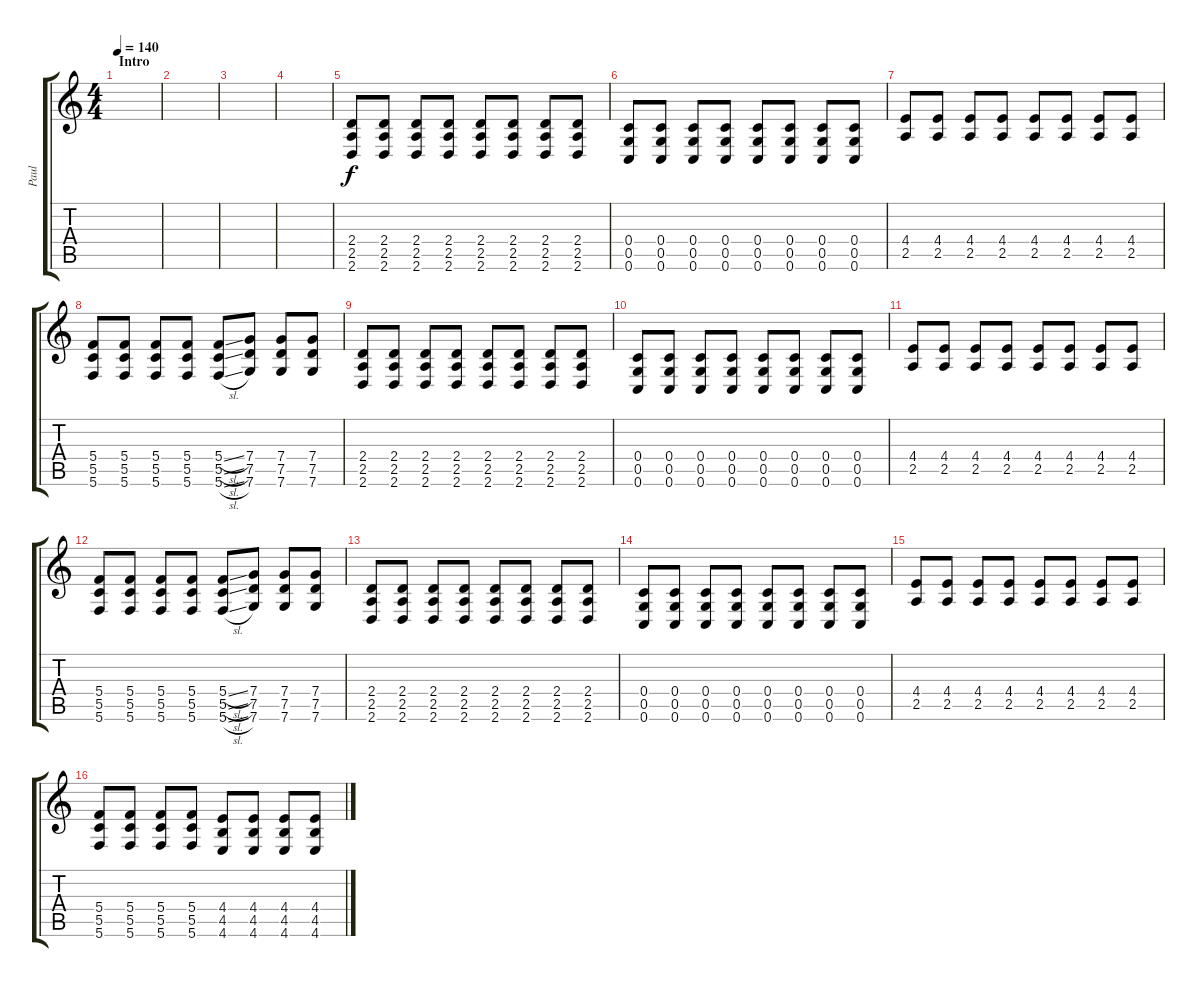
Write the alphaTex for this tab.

\track ("Paul" "Paul") {instrument distortionguitar}
\staff {score tabs}
\tuning (D4 A3 F3 C3 G2 C2) {hide}
\ts (4 4)
\section ("" "Intro")
\tempo 140
\clef g2
\ks c
|
|
|
|
(2.4 2.5 2.6).8 (2.4 2.5 2.6).8 (2.4 2.5 2.6).8 (2.4 2.5 2.6).8 (2.4 2.5 2.6).8 (2.4 2.5 2.6).8 (2.4 2.5 2.6).8 (2.4 2.5 2.6).8 |
(0.4 0.5 0.6).8 (0.4 0.5 0.6).8 (0.4 0.5 0.6).8 (0.4 0.5 0.6).8 (0.4 0.5 0.6).8 (0.4 0.5 0.6).8 (0.4 0.5 0.6).8 (0.4 0.5 0.6).8 |
(4.4 2.5).8 (4.4 2.5).8 (4.4 2.5).8 (4.4 2.5).8 (4.4 2.5).8 (4.4 2.5).8 (4.4 2.5).8 (4.4 2.5).8 |
(5.4 5.5 5.6).8 (5.4 5.5 5.6).8 (5.4 5.5 5.6).8 (5.4 5.5 5.6).8 (5.4{sl} 5.5{sl} 5.6{sl}).8 (7.4 7.5 7.6).8 (7.4 7.5 7.6).8 (7.4 7.5 7.6).8 |
(2.4 2.5 2.6).8 (2.4 2.5 2.6).8 (2.4 2.5 2.6).8 (2.4 2.5 2.6).8 (2.4 2.5 2.6).8 (2.4 2.5 2.6).8 (2.4 2.5 2.6).8 (2.4 2.5 2.6).8 |
(0.4 0.5 0.6).8 (0.4 0.5 0.6).8 (0.4 0.5 0.6).8 (0.4 0.5 0.6).8 (0.4 0.5 0.6).8 (0.4 0.5 0.6).8 (0.4 0.5 0.6).8 (0.4 0.5 0.6).8 |
(4.4 2.5).8 (4.4 2.5).8 (4.4 2.5).8 (4.4 2.5).8 (4.4 2.5).8 (4.4 2.5).8 (4.4 2.5).8 (4.4 2.5).8 |
(5.4 5.5 5.6).8 (5.4 5.5 5.6).8 (5.4 5.5 5.6).8 (5.4 5.5 5.6).8 (5.4{sl} 5.5{sl} 5.6{sl}).8 (7.4 7.5 7.6).8 (7.4 7.5 7.6).8 (7.4 7.5 7.6).8 |
(2.4 2.5 2.6).8 (2.4 2.5 2.6).8 (2.4 2.5 2.6).8 (2.4 2.5 2.6).8 (2.4 2.5 2.6).8 (2.4 2.5 2.6).8 (2.4 2.5 2.6).8 (2.4 2.5 2.6).8 |
(0.4 0.5 0.6).8 (0.4 0.5 0.6).8 (0.4 0.5 0.6).8 (0.4 0.5 0.6).8 (0.4 0.5 0.6).8 (0.4 0.5 0.6).8 (0.4 0.5 0.6).8 (0.4 0.5 0.6).8 |
(4.4 2.5).8 (4.4 2.5).8 (4.4 2.5).8 (4.4 2.5).8 (4.4 2.5).8 (4.4 2.5).8 (4.4 2.5).8 (4.4 2.5).8 |
(5.4 5.5 5.6).8 (5.4 5.5 5.6).8 (5.4 5.5 5.6).8 (5.4 5.5 5.6).8 (4.4 4.5 4.6).8 (4.4 4.5 4.6).8 (4.4 4.5 4.6).8 (4.4 4.5 4.6).8
